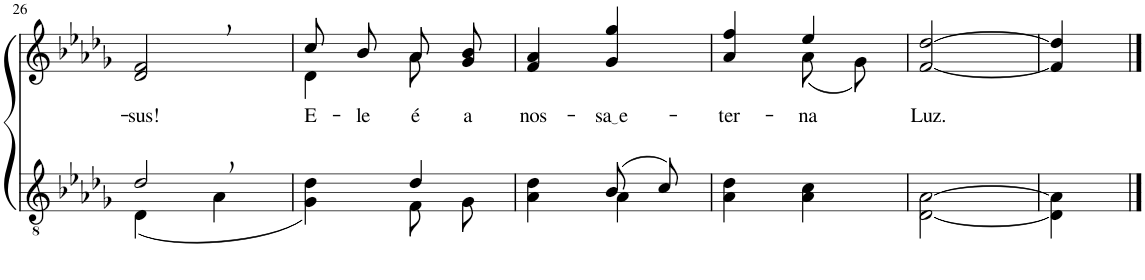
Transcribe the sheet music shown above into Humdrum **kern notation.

**kern	**kern	**text
*part2	*part1	*part1
*staff2	*staff1	*staff1
*I"Parte III e IV	*I"Parte I e II	*
!!LO:PB:g=z
*clefGv2	*clefG2	*
*Trd3c5	*Trd3c5	*
*k[b-e-a-d-g-]	*k[b-e-a-d-g-]	*
*M2/4	*M2/4	*
=26	=26	=26
*^	*	*
!	!	!	!LO:LY:b
2d-,/	(4D-\	2d-/, 2f/,	-sus!
.	4A-\	.	.
=27	=27	=27	=27
*	*	*^	*
!	!	!	!	!LO:LY:b
4ryy	4G-\ 4d-\)	8cc/L	4d-\	E-
!	!	!	!	!LO:LY:b
.	.	8b-/J	.	-le
!	!	!	!	!LO:LY:b
4d-/	8F\L	8a-/L	8a-\	é
!	!	!	!	!LO:LY:b
.	8G-\J	8g-/ 8b-/J	8ryy	a
=28	=28	=28	=28	=28
!	!	!	!	!LO:LY:b
*	*	*v	*v	*
4A-\ 4d-\	4ryy	4f/ 4a-/	nos-
!	!	!	!LO:LY:b
(8B-/L	4A-\	4g-/ 4gg-/	sa e
8c/J)	.	.	.
*v	*v	*	*
=29	=29	=29
!	!	!LO:LY:b
*	*^	*
4A-\ 4d-\	4a-/ 4ff/	4ryy	-ter-
!	!	!	!LO:LY:b
4A-\ 4c\	4ee-/	(8a-\L	-na
.	.	8g-\J)	.
=30	=30	=30	=30
!	!	!	!LO:LY:b
*	*v	*v	*
[2D-\ [2A-\	[2f/ [2dd-/	Luz.
=31	=31	=31
4D-\] 4A-\]	4f/] 4dd-/]	.
==	==	==
*-	*-	*-
